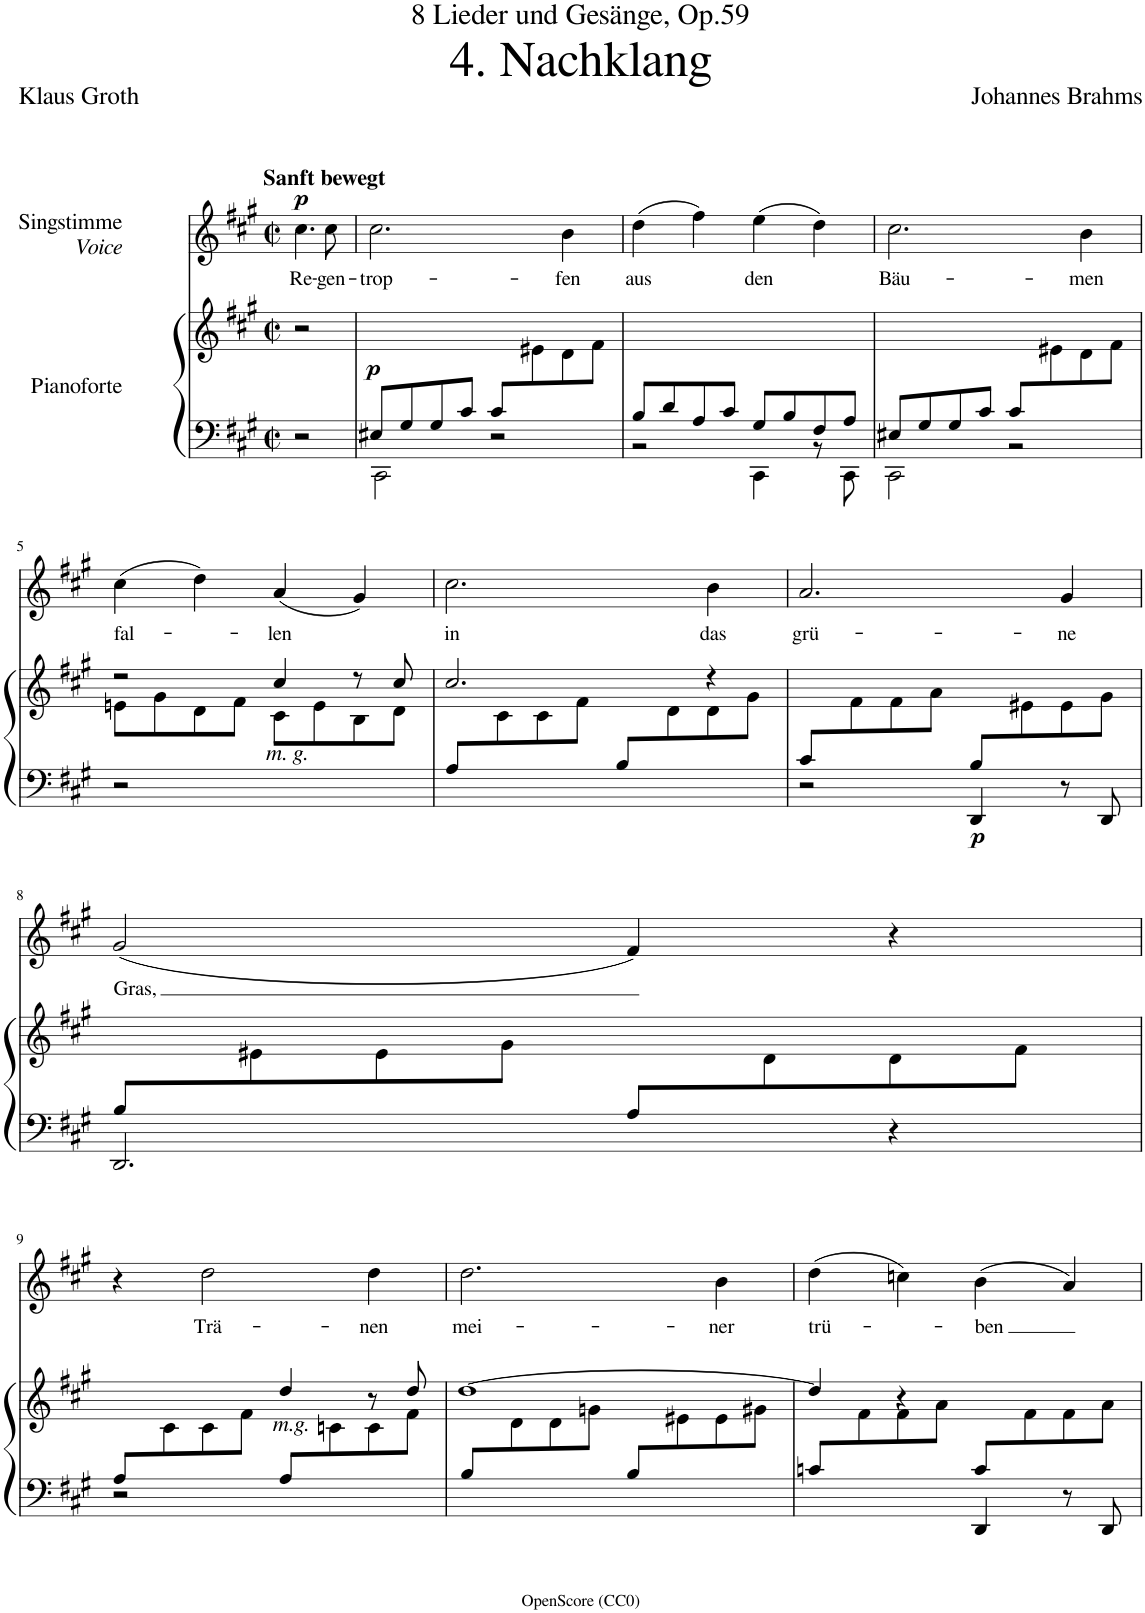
**kern	**kern	**dynam	**kern	**text	**dynam
*part2	*part2	*part2	*part1	*part1	*part1
*staff3	*staff2	*staff2/3	*staff1	*staff1	*staff1
*I"Pianoforte	*	*	*I"Singstimme Voice	*	*
*I'Pno	*	*	*	*	*
*clefF4	*clefG2	*	*clefG2	*	*
*k[f#c#g#]	*k[f#c#g#]	*	*k[f#c#g#]	*	*
*M2/2	*M2/2	*	*M2/2	*	*
*met(c|)	*met(c|)	*	*met(c|)	*	*
=1	=1	=1	=1	=1	=1
!	!	!	!LO:TX:a:B:t=Sanft bewegt	!	!
!	!	!	!	!LO:LY:b	!LO:DY:a
2r	2r	.	4.cc#\	Re-	p
!	!	!	!	!LO:LY:b	!
.	.	.	8cc#\	-gen-	.
=2	=2	=2	=2	=2	=2
*^	*	*	*	*	*
!	!	!	!LO:DY:b	!	!LO:LY:b	!
8E#X/L	2CC#\	8ryy	p	2.cc#\	-trop-	.
8G#/	.	.	.	.	.	.
8G#/	.	.	.	.	.	.
8c#/J	.	.	.	.	.	.
8c#/L	2r	.	.	.	.	.
4.ryy	.	8e#X\	.	.	.	.
!	!	!	!	!	!LO:LY:b	!
.	.	8d\	.	4b\	-fen	.
.	.	8f#\J	.	.	.	.
=3	=3	=3	=3	=3	=3	=3
!	!	!	!	!	!LO:LY:b	!
8B/L	2r	1ryy	.	(4dd\	aus	.
8d/	.	.	.	.	.	.
8A/	.	.	.	4ff#\)	.	.
8c#/J	.	.	.	.	.	.
!	!	!	!	!	!LO:LY:b	!
8G#/L	4CC#\	.	.	(4ee\	den	.
8B/	.	.	.	.	.	.
8F#/	8r	.	.	4dd\)	.	.
8A/J	8CC#\	.	.	.	.	.
=4	=4	=4	=4	=4	=4	=4
*	*	*^	*	*	*	*
!	!	!	!	!	!	!LO:LY:b	!
8E#X/L	2CC#\	1ryy	8ryy	.	2.cc#\	Bäu-	.
*	*	*v	*v	*	*	*	*
8G#/	.	.	.	.	.	.
8G#/	.	.	.	.	.	.
8c#/J	.	.	.	.	.	.
8c#/L	2r	.	.	.	.	.
*	*	*^	*	*	*	*
4.ryy	.	.	8e#X\	.	.	.	.
!	!	!	!	!	!	!LO:LY:b	!
.	.	.	8d\	.	4b\	-men	.
.	.	.	8f#\J	.	.	.	.
*v	*v	*	*	*	*	*	*
!!LO:LB:g=z
=5	=5	=5	=5	=5	=5	=5
!	!	!	!	!	!LO:LY:b	!
2r	2r	8en\L	.	(4cc#\	fal-	.
.	.	8g#\	.	.	.	.
.	.	8d\	.	4dd\)	.	.
.	.	8f#\J	.	.	.	.
!	!LO:TX:b:i:t=m. g.	!	!	!	!	!
!	!	!	!	!	!LO:LY:b	!
2ryy	4cc#/	8c#\L	.	(4a/	-len	.
.	.	8e\	.	.	.	.
.	8r	8B\	.	4g#/)	.	.
.	8cc#/	8d\J	.	.	.	.
=6	=6	=6	=6	=6	=6	=6
*^	*	*	*	*	*	*
!	!	!	!	!	!	!LO:LY:b	!
8A/L	1ryy	2.cc#/	8ryy	.	2.cc#\	in	.
4.ryy	.	.	8c#\	.	.	.	.
.	.	.	8c#\	.	.	.	.
.	.	.	8f#\J	.	.	.	.
8B/L	.	.	8ryy	.	.	.	.
4.ryy	.	.	8d\	.	.	.	.
!	!	!	!	!	!	!LO:LY:b	!
.	.	4r	8d\	.	4b\	das	.
.	.	.	8g#\J	.	.	.	.
=7	=7	=7	=7	=7	=7	=7	=7
!	!	!	!	!	!	!LO:LY:b	!
8c#/L	2r	1ryy	8ryy	.	2.a/	grü-	.
4.ryy	.	.	8f#\	.	.	.	.
.	.	.	8f#\	.	.	.	.
.	.	.	8a\J	.	.	.	.
!	!	!	!	!LO:DY:b=2	!	!	!
8B/L	4DD/	.	8ryy	p	.	.	.
4.ryy	.	.	8e#X\	.	.	.	.
!	!	!	!	!	!	!LO:LY:b	!
.	8r	.	8e#\	.	4g#/	-ne	.
.	8DD/	.	8g#\J	.	.	.	.
!!LO:LB:g=z
=8	=8	=8	=8	=8	=8	=8	=8
!	!	!	!	!	!	!LO:LY:b	!
8B/L	2.DD/	1ryy	8ryy	.	(2g#/	Gras,	.
4.ryy	.	.	8e#X\	.	.	.	.
.	.	.	8e#\	.	.	.	.
.	.	.	8g#\J	.	.	.	.
8A/L	.	.	8ryy	.	4f#/)	.	.
4.ryy	.	.	8d\	.	.	.	.
.	4r	.	8d\	.	4r	.	.
.	.	.	8f#\J	.	.	.	.
!!LO:LB:g=z
=9	=9	=9	=9	=9	=9	=9	=9
8A/L	2r	8ryy	8ryy	.	4r	.	.
*	*	*v	*v	*	*	*	*
4.ryy	.	8c#\	.	.	.	.
!	!	!	!	!	!LO:LY:b	!
.	.	8c#\	.	2dd\	Trä-	.
.	.	8f#\J	.	.	.	.
!	!	!LO:TX:b:i:t=m.g.	!	!	!	!
2ryy	8A/L	4dd/	.	.	.	.
*	*	*^	*	*	*	*
.	4.ryy	.	8cn\	.	.	.	.
!	!	!	!	!	!	!LO:LY:b	!
.	.	8r	8c\	.	4dd\	-nen	.
.	.	8dd/	8f#\J	.	.	.	.
*v	*v	*	*	*	*	*	*
=10	=10	=10	=10	=10	=10	=10
!	!	!	!	!	!LO:LY:b	!
8B/L	[1dd	8ryy	.	2.dd\	mei-	.
4.ryy	.	8d\	.	.	.	.
.	.	8d\	.	.	.	.
.	.	8gn\J	.	.	.	.
8B/L	.	8ryy	.	.	.	.
4.ryy	.	8e#X\	.	.	.	.
!	!	!	!	!	!LO:LY:b	!
.	.	8e#\	.	4b\	-ner	.
.	.	8g#X\J	.	.	.	.
=11	=11	=11	=11	=11	=11	=11
*^	*	*	*	*	*	*
!	!	!	!	!	!	!LO:LY:b	!
2ryy	8cn/L	4dd/]	8ryy	.	(4dd\	trü-	.
.	4.ryy	.	8f#\	.	.	.	.
.	.	4r	8f#\	.	4ccn\)	.	.
.	.	.	8a\J	.	.	.	.
!	!	!	!	!	!	!LO:LY:b	!
8c/L	4DD/	8ryy	2ryy	.	(4b\	-ben	.
4.ryy	.	8f#\	.	.	.	.	.
.	8r	8f#\	.	.	4a/)	.	.
.	8DD/	8a\J	.	.	.	.	.
*v	*v	*	*	*	*	*	*
*	*v	*v	*	*	*	*
=	=	=	=	=	=
*-	*-	*-	*-	*-	*-
